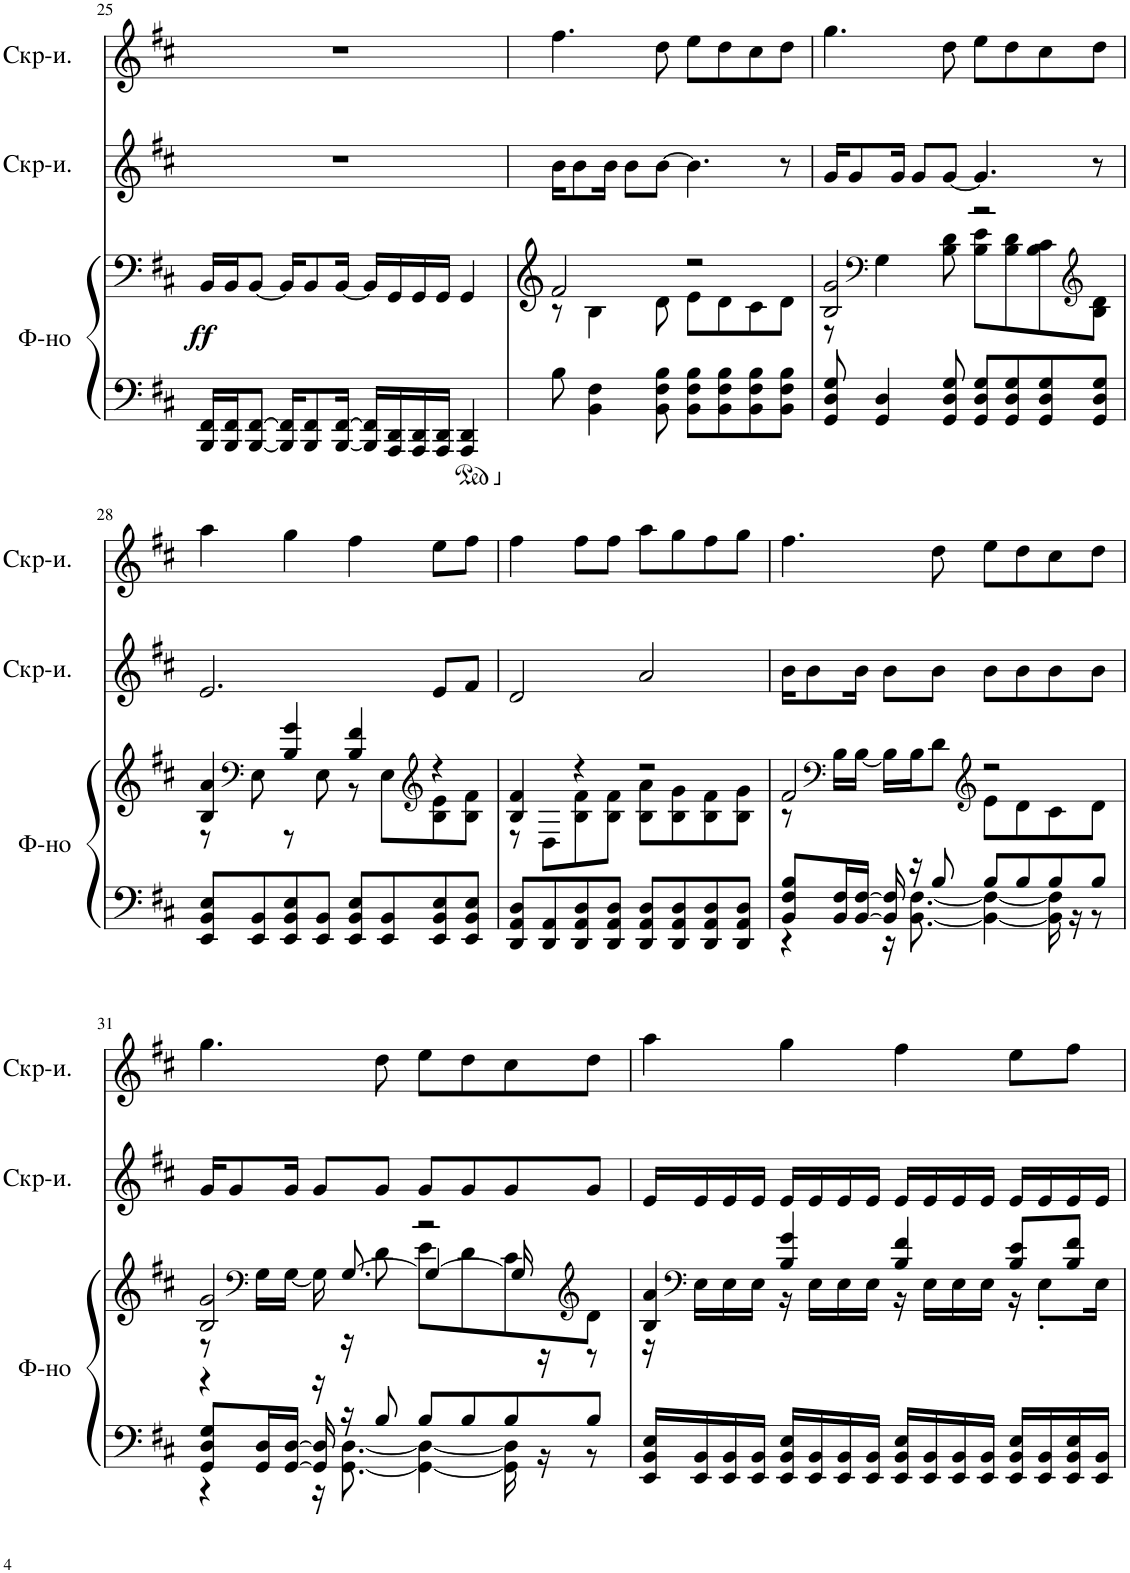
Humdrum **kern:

**kern	**kern	**dynam	**kern	**kern
*part3	*part3	*part3	*part2	*part1
*staff4	*staff3	*staff3/4	*staff2	*staff1
*I"Фортепиано, Piano	*	*	*I"Скрипки, Violin 2	*I"Скрипки, Violin 1
!!LO:PB:g=z
*clefF4	*clefF4	*	*clefG2	*clefG2
*k[f#c#]	*k[f#c#]	*	*k[f#c#]	*k[f#c#]
*M4/4	*M4/4	*	*M4/4	*M4/4
=25	=25	=25	=25	=25
!	!	!LO:DY:b	!	!
16BBB/ 16FF#/LL	16BB/LL	ff	1r	1r
16BBB/ 16FF#/J	16BB/J	.	.	.
[8BBB/ [8FF#/J	[8BB/J	.	.	.
16BBB/] 16FF#/]KL	16BB/KL]	.	.	.
8BBB/ 8FF#/	8BB/	.	.	.
[16BBB/ [16FF#/Jk	[16BB/Jk	.	.	.
16BBB/] 16FF#/]LL	16BB/LL]	.	.	.
16AAA/ 16DD/	16GG/	.	.	.
16AAA/ 16DD/	16GG/	.	.	.
16AAA/ 16DD/JJ	16GG/JJ	.	.	.
4AAA/ 4DD/	4GG/	.	.	.
=26	=26	=26	=26	=26
*	*^	*	*	*
8B\	2f#/	8r	.	16b\KL	4.ff#\
.	.	.	.	8b\	.
4BB\ 4F#\	.	4B\	.	.	.
.	.	.	.	16b\Jk	.
.	.	.	.	8b\L	.
8BB\ 8F#\ 8B\	.	8d\	.	[8b\J	8dd\
8BB\ 8F#\ 8B\L	2r	8e\L	.	4.b\]	8ee\L
8BB\ 8F#\ 8B\	.	8d\	.	.	8dd\
8BB\ 8F#\ 8B\	.	8c#\	.	.	8cc#\
8BB\ 8F#\ 8B\J	.	8d\J	.	8r	8dd\J
=27	=27	=27	=27	=27	=27
8GG/ 8D/ 8G/	2B/ 2g/	8r	.	16g/KL	4.gg\
.	.	.	.	8g/	.
*	*clefF4	*	*	*	*
4GG/ 4D/	.	4G\	.	.	.
.	.	.	.	16g/Jk	.
.	.	.	.	8g/L	.
8GG/ 8D/ 8G/	.	8B\ 8d\	.	[8g/J	8dd\
8GG/ 8D/ 8G/L	2r	8B\ 8e\L	.	4.g/]	8ee\L
8GG/ 8D/ 8G/	.	8B\ 8d\	.	.	8dd\
8GG/ 8D/ 8G/	.	8B\ 8c#\	.	.	8cc#\
*	*clefG2	*	*	*	*
8GG/ 8D/ 8G/J	.	8B\ 8d\J	.	8r	8dd\J
!!LO:LB:g=z
=28	=28	=28	=28	=28	=28
8EE/ 8BB/ 8E/L	4B/ 4a/	8r	.	2.e/	4aa\
*	*clefF4	*	*	*	*
8EE/ 8BB/	.	8E\	.	.	.
8EE/ 8BB/ 8E/	4B/ 4g/	8r	.	.	4gg\
8EE/ 8BB/J	.	8E\	.	.	.
8EE/ 8BB/ 8E/L	4B/ 4f#/	8r	.	.	4ff#\
8EE/ 8BB/	.	8E\L	.	.	.
*	*clefG2	*	*	*	*
8EE/ 8BB/ 8E/	4r	8B\ 8e\	.	8e/L	8ee\L
8EE/ 8BB/ 8E/J	.	8B\ 8f#\J	.	8f#/J	8ff#\J
=29	=29	=29	=29	=29	=29
8DD/ 8AA/ 8D/L	4B/ 4f#/	8r	.	2d/	4ff#\
8DD/ 8AA/	.	8D\L	.	.	.
8DD/ 8AA/ 8D/	4r	8B\ 8f#\	.	.	8ff#\L
8DD/ 8AA/ 8D/J	.	8B\ 8f#\J	.	.	8ff#\J
8DD/ 8AA/ 8D/L	2r	8B\ 8a\L	.	2a/	8aa\L
8DD/ 8AA/ 8D/	.	8B\ 8g\	.	.	8gg\
8DD/ 8AA/ 8D/	.	8B\ 8f#\	.	.	8ff#\
8DD/ 8AA/ 8D/J	.	8B\ 8g\J	.	.	8gg\J
=30	=30	=30	=30	=30	=30
*^	*	*	*	*	*
8BB/ 8F#/ 8B/L	4r	2f#/	8r	.	16b\KL	4.ff#\
.	.	.	.	.	8b\	.
*	*	*clefF4	*	*	*	*
16BB/ 16F#/L	.	.	16B\LL	.	.	.
[16BB/ [16F#/JJ	.	.	[16B\JJ	.	16b\Jk	.
16BB/] 16F#/]	16r	.	16B\LL]	.	8b\L	.
16r	[8.BB\ [8.F#\	.	16B\J	.	.	.
8B/	.	.	8d\J	.	8b\J	8dd\
*	*	*clefG2	*	*	*	*
8B/L	4BB\_ 4F#\_	2r	8e\L	.	8b\L	8ee\L
8B/	.	.	8d\	.	8b\	8dd\
8B/	16BB\] 16F#\]	.	8c#\	.	8b\	8cc#\
.	16r	.	.	.	.	.
8B/J	8r	.	8d\J	.	8b\J	8dd\J
!!LO:LB:g=z
=31	=31	=31	=31	=31	=31	=31
*	*	*	*^	*	*	*
8GG/ 8D/ 8G/L	4r	2B/ 2g/	8r	4r	.	16g/KL	4.gg\
.	.	.	.	.	.	8g/	.
*	*	*clefF4	*	*	*	*	*
16GG/ 16D/L	.	.	16G\LL	.	.	.	.
[16GG/ [16D/JJ	.	.	[16G\JJ	.	.	16g/Jk	.
16GG/] 16D/]	16r	.	16G\]	16r	.	8g/L	.
16r	[8.GG\ [8.D\	.	16r	[8.G/	.	.	.
8B/	.	.	8d\	.	.	8g/J	8dd\
8B/L	4GG\_ 4D\_	2r	8e\L	4G/_	.	8g/L	8ee\L
8B/	.	.	8d\	.	.	8g/	8dd\
8B/	16GG\] 16D\]	.	8c#\	16G/]	.	8g/	8cc#\
.	16r	.	.	16r	.	.	.
*	*	*clefG2	*	*	*	*	*
8B/J	8r	.	8d\J	8r	.	8g/J	8dd\J
*v	*v	*	*	*	*	*	*
*	*	*v	*v	*	*	*
=32	=32	=32	=32	=32	=32
16EE/ 16BB/ 16E/LL	4B/ 4a/	16r	.	16e/LL	4aa\
*	*clefF4	*	*	*	*
16EE/ 16BB/	.	16E\LL	.	16e/	.
16EE/ 16BB/	.	16E\	.	16e/	.
16EE/ 16BB/JJ	.	16E\JJ	.	16e/JJ	.
16EE/ 16BB/ 16E/LL	4B/ 4g/	16r	.	16e/LL	4gg\
16EE/ 16BB/	.	16E\LL	.	16e/	.
16EE/ 16BB/	.	16E\	.	16e/	.
16EE/ 16BB/JJ	.	16E\JJ	.	16e/JJ	.
16EE/ 16BB/ 16E/LL	4B/ 4f#/	16r	.	16e/LL	4ff#\
16EE/ 16BB/	.	16E\LL	.	16e/	.
16EE/ 16BB/	.	16E\	.	16e/	.
16EE/ 16BB/JJ	.	16E\JJ	.	16e/JJ	.
16EE/ 16BB/ 16E/LL	8B/ 8e/L	16r	.	16e/LL	8ee\L
16EE/ 16BB/	.	8E'\L	.	16e/	.
16EE/ 16BB/ 16E/	8B/ 8f#/J	.	.	16e/	8ff#\J
16EE/ 16BB/JJ	.	16E\Jk	.	16e/JJ	.
*	*v	*v	*	*	*
=	=	=	=	=
*-	*-	*-	*-	*-
